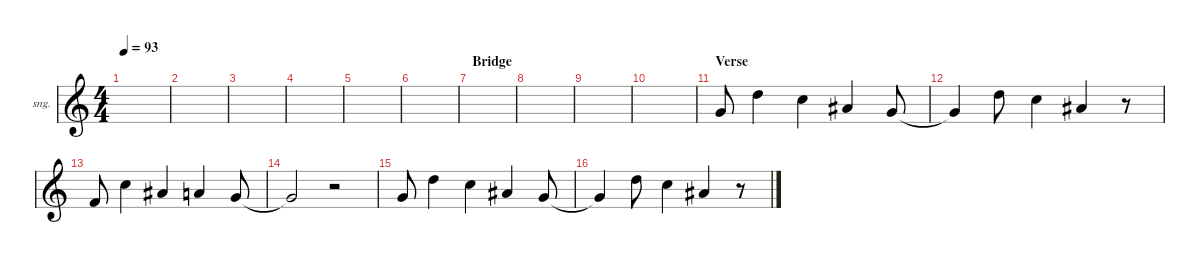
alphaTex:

\defaultSystemsLayout 2
\hideDynamics
\bracketExtendMode nobrackets
\firstSystemTrackNameOrientation horizontal
\otherSystemsTrackNameOrientation horizontal
\track ("Singer" "sng.") {instrument voiceoohs}
\staff {score}
\tuning (E4 B3 G3 D3 A2 E2)
\ts (4 4)
\scale
1.0532
\tempo 93
\accidentals auto
\clef g2
\ottava regular
\simile none
\ks c
|
\scale
0.946802 |
\scale
1.03306 |
\scale
0.966937 |
\scale
1.03043 |
\scale
0.969568 |
\section ("" "Bridge")
\scale
1.03043 |
\scale
0.969568 |
\scale
1.02601 |
\scale
0.973989 |
\section ("" "Verse")
\scale
1.03043 8.2.8{beam Up} 10.1.4{beam Down} 8.1.4{beam Down} 6.1{acc #}.4{beam Up} 8.2.8{beam Up} |
\scale
0.969568 8.2{t}.4{beam Up} 10.1.8{beam Down} 8.1.4{beam Down} 6.1{acc #}.4{beam Up} r.8{beam Up} |
\scale
1.03043 10.3.8{beam Up} 8.1.4{beam Down} 11.2{acc #}.4{beam Up} 5.1.4{beam Up} 3.1.8{beam Up} |
\scale
0.969568 3.1{t}.2{beam Up} r.2{beam Up} |
\scale
1.03043 8.2.8{beam Up} 10.1.4{beam Down} 8.1.4{beam Down} 6.1{acc #}.4{beam Up} 8.2.8{beam Up} |
\scale
0.969568 8.2{t}.4{beam Up} 10.1.8{beam Down} 8.1.4{beam Down} 6.1{acc #}.4{beam Up} r.8{beam Up}
